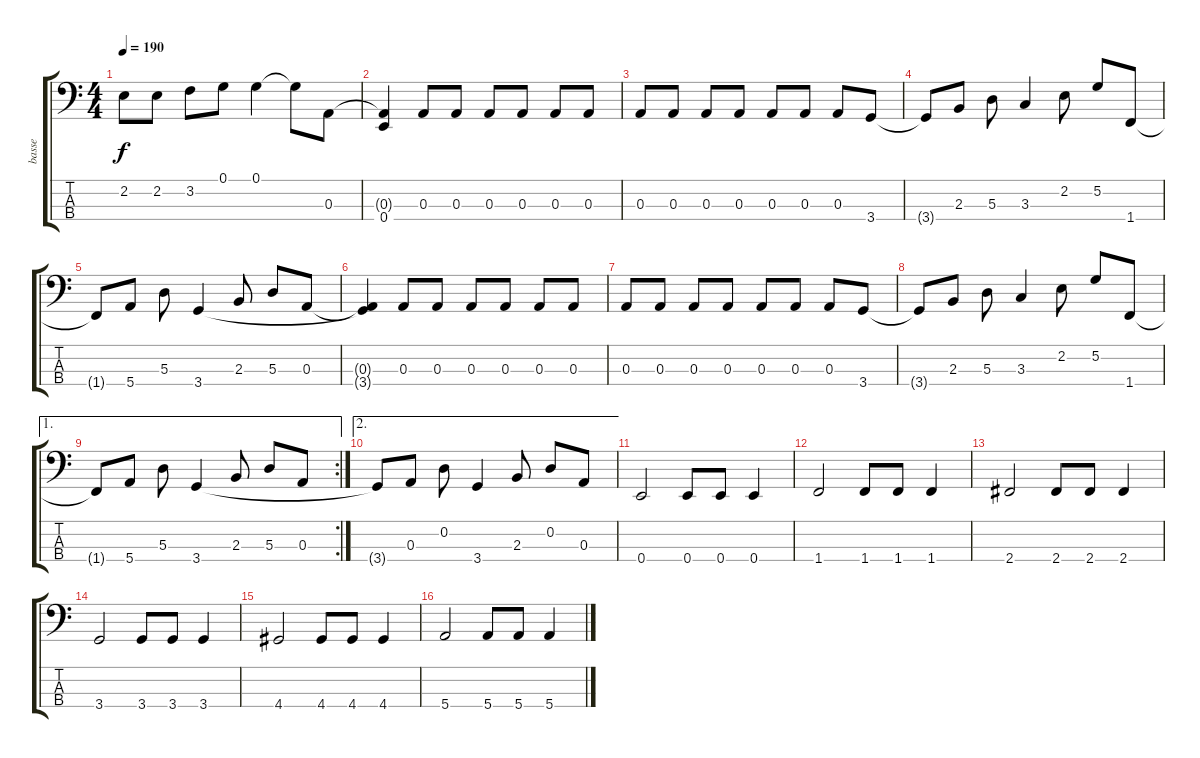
\track ("basse" "basse") {instrument acousticguitarnylon}
\staff {score tabs}
\tuning (G2 D2 A1 E1) {hide}
\ts (4 4)
\tempo 190
\clef f4
\ks c
2.2.8{dy f} 2.2.8 3.2.8 0.1.8 0.1.4 0.1{t}.8 0.3.8 |
(0.3{t} 0.4).4 0.3.8 0.3.8 0.3.8 0.3.8 0.3.8 0.3.8 |
0.3.8 0.3.8 0.3.8 0.3.8 0.3.8 0.3.8 0.3.8 3.4.8 |
3.4{t}.8 2.3.8 5.3.8 3.3.4 2.2.8 5.2.8 1.4.8 |
1.4{t}.8 5.4.8 5.3.8 3.4.4 2.3.8 5.3.8 0.3.8 |
(0.3{t} 3.4{t}).4 0.3.8 0.3.8 0.3.8 0.3.8 0.3.8 0.3.8 |
0.3.8 0.3.8 0.3.8 0.3.8 0.3.8 0.3.8 0.3.8 3.4.8 |
3.4{t}.8 2.3.8 5.3.8 3.3.4 2.2.8 5.2.8 1.4.8 |
\ae 1
\rc 2
1.4{t}.8 5.4.8 5.3.8 3.4.4 2.3.8 5.3.8 0.3.8 |
\ae 2
3.4{t}.8 0.3.8 0.2.8 3.4.4 2.3.8 0.2.8 0.3.8 |
0.4.2 0.4.8 0.4.8 0.4.4 |
1.4.2 1.4.8 1.4.8 1.4.4 |
2.4.2 2.4.8 2.4.8 2.4.4 |
3.4.2 3.4.8 3.4.8 3.4.4 |
4.4.2 4.4.8 4.4.8 4.4.4 |
5.4.2 5.4.8 5.4.8 5.4.4
